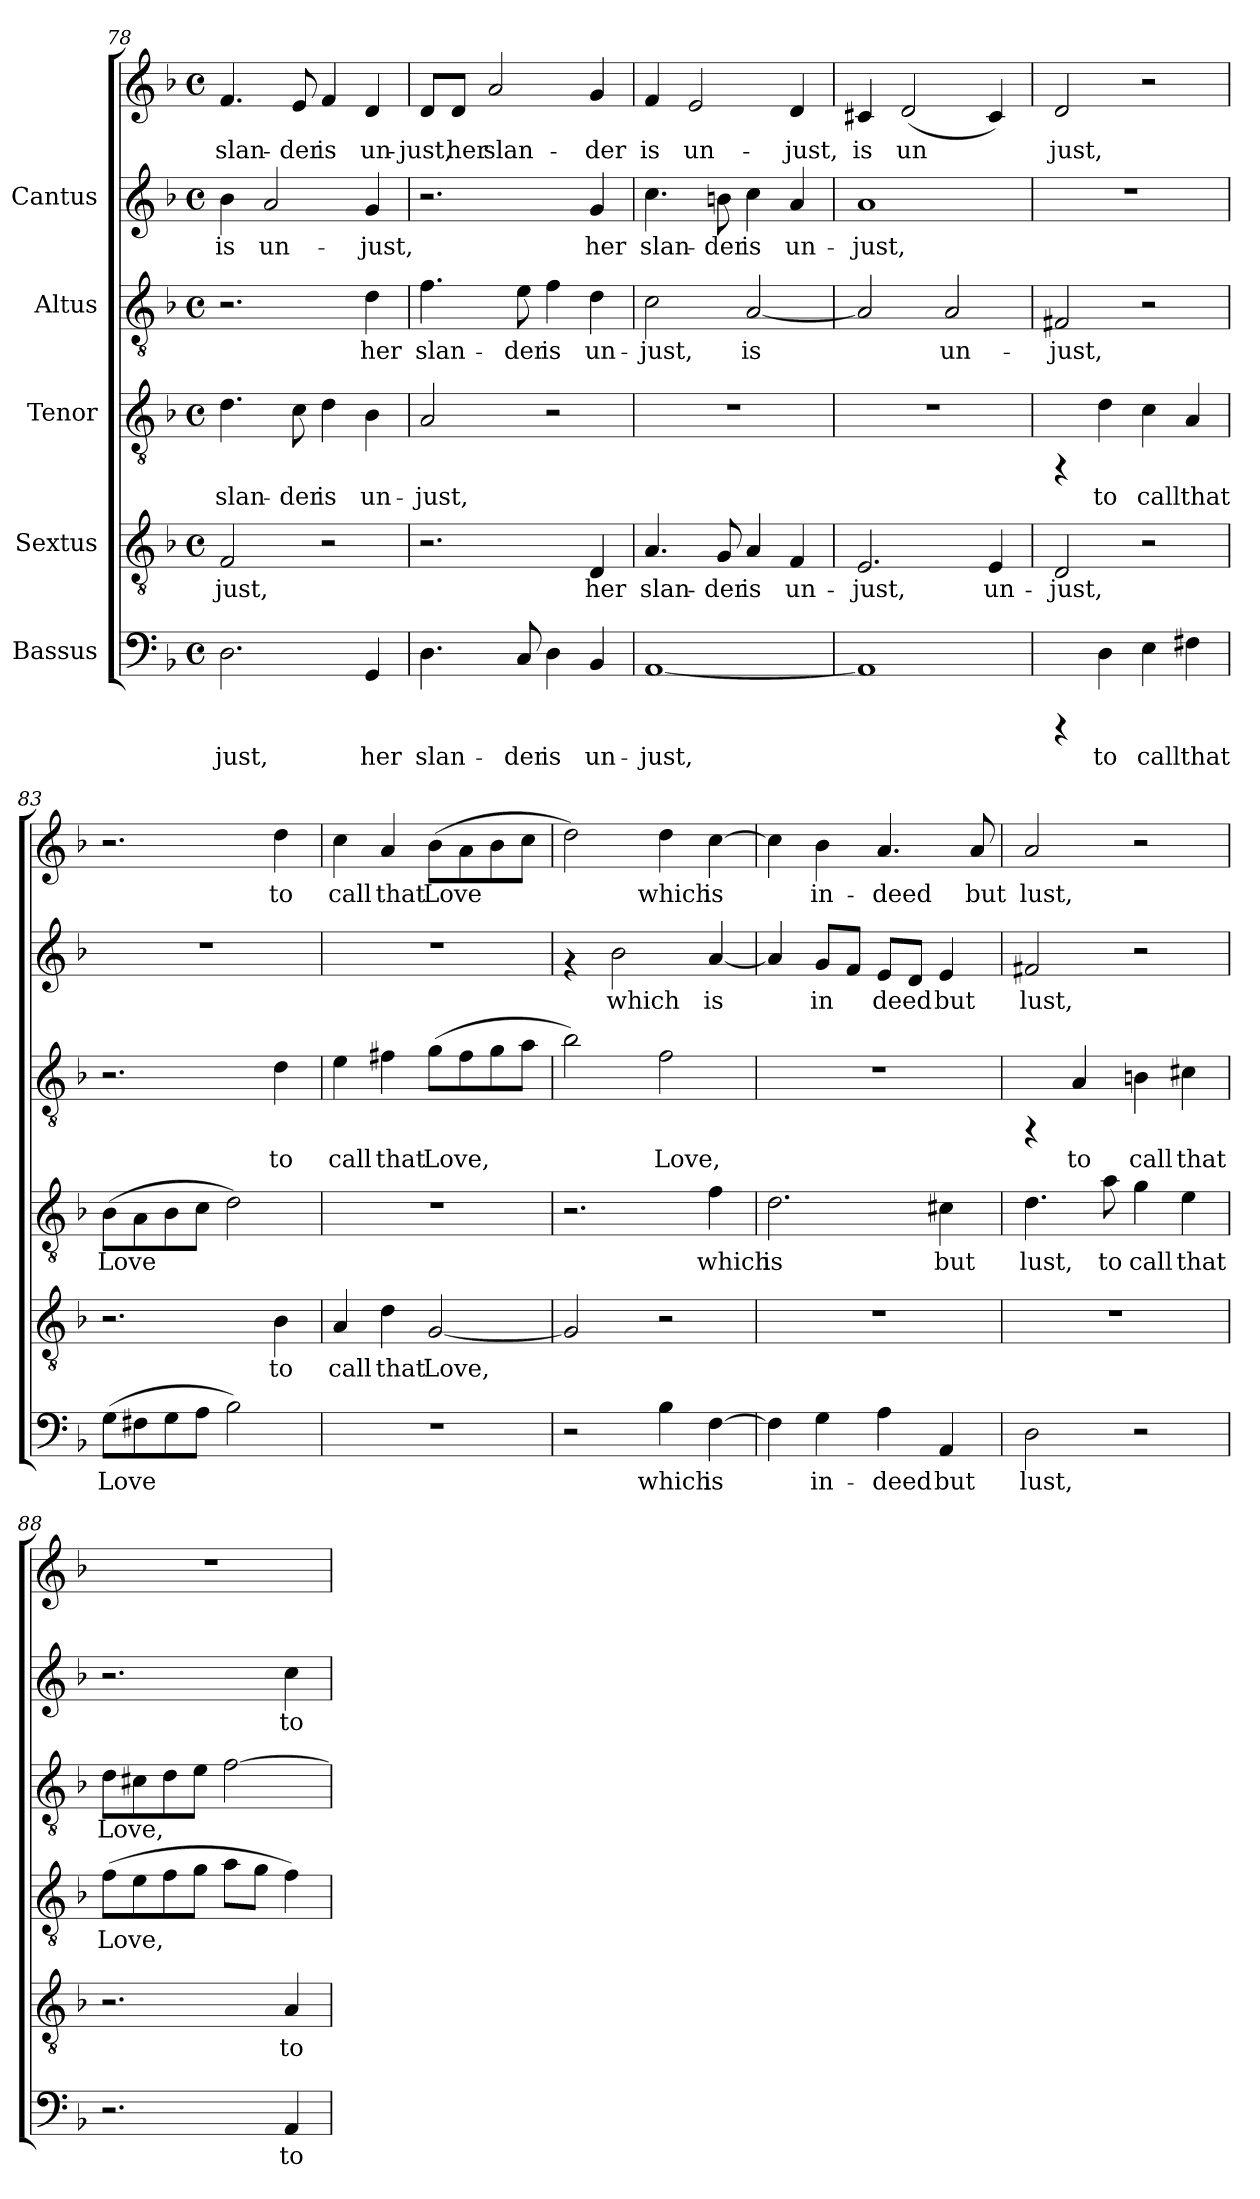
**kern	**text	**kern	**text	**kern	**text	**kern	**text	**kern	**text	**kern	**text
*part5	*part5	*part4	*part4	*part3	*part3	*part2	*part2	*part1	*part1	*part1	*part1
*staff6	*staff6	*staff5	*staff5	*staff4	*staff4	*staff3	*staff3	*staff2	*staff2	*staff1	*staff1
*I"Bassus	*	*I"Sextus	*	*I"Tenor	*	*I"Altus	*	*I"Cantus	*	*	*
*clefF4	*	*clefGv2	*	*clefGv2	*	*clefGv2	*	*clefG2	*	*clefG2	*
*k[b-]	*	*k[b-]	*	*k[b-]	*	*k[b-]	*	*k[b-]	*	*k[b-]	*
*F:	*	*F:	*	*F:	*	*F:	*	*F:	*	*F:	*
*M4/4	*	*M4/4	*	*M4/4	*	*M4/4	*	*M4/4	*	*M4/4	*
*met(c)	*	*met(c)	*	*met(c)	*	*met(c)	*	*met(c)	*	*met(c)	*
=78	=78	=78	=78	=78	=78	=78	=78	=78	=78	=78	=78
!	!LO:LY:b:cj	!	!LO:LY:b:cj	!	!LO:LY:b:cj	!	!	!	!LO:LY:b:cj	!	!LO:LY:b:cj
2.D\	-just,	2F/	-just,	4.d\	slan-	2.r	.	4b-\	-is	4.f/	slan-
!	!	!	!	!	!	!	!	!	!LO:LY:b:cj	!	!
.	.	.	.	.	.	.	.	2a/	un-	.	.
!	!	!	!	!	!LO:LY:b:cj	!	!	!	!	!	!LO:LY:b:cj
.	.	.	.	8c\	-der	.	.	.	.	8e/	-der
!	!	!	!	!	!LO:LY:b:cj	!	!	!	!	!	!LO:LY:b:cj
.	.	2r	.	4d\	is	.	.	.	.	4f/	is
!	!LO:LY:b:cj	!	!	!	!LO:LY:b:cj	!	!LO:LY:b:cj	!	!LO:LY:b:cj	!	!LO:LY:b:cj
4GG/	her	.	.	4B-\	un-	4d\	her	4g/	-just,	4d/	un-
=79	=79	=79	=79	=79	=79	=79	=79	=79	=79	=79	=79
!	!LO:LY:b:cj	!	!	!	!LO:LY:b:cj	!	!LO:LY:b:cj	!	!	!	!LO:LY:b:cj
4.D\	slan-	2.r	.	2A/	-just,	4.f\	slan-	2.r	.	8d/L	just,
!	!	!	!	!	!	!	!	!	!	!	!LO:LY:b:cj
.	.	.	.	.	.	.	.	.	.	8d/J	her
!	!	!	!	!	!	!	!	!	!	!	!LO:LY:b:cj
.	.	.	.	.	.	.	.	.	.	2a/	slan-
!	!LO:LY:b:cj	!	!	!	!	!	!LO:LY:b:cj	!	!	!	!
8C/	-der	.	.	.	.	8e\	-der	.	.	.	.
!	!LO:LY:b:cj	!	!	!	!	!	!LO:LY:b:cj	!	!	!	!
4D\	is	.	.	2r	.	4f\	is	.	.	.	.
!	!LO:LY:b:cj	!	!LO:LY:b:cj	!	!	!	!LO:LY:b:cj	!	!LO:LY:b:cj	!	!LO:LY:b:cj
4BB-/	un-	4D/	her	.	.	4d\	un-	4g/	her	4g/	-der
!!LO:PB:g=z
=80	=80	=80	=80	=80	=80	=80	=80	=80	=80	=80	=80
!	!LO:LY:b:cj	!	!LO:LY:b:cj	!	!	!	!LO:LY:b:cj	!	!LO:LY:b:cj	!	!LO:LY:b:cj
[<1AA	-just,	4.A/	slan-	1r	.	2c\	-just,	4.cc\	slan-	4f/	is
!	!	!	!	!	!	!	!	!	!	!	!LO:LY:b:cj
.	.	.	.	.	.	.	.	.	.	2e/	un-
!	!	!	!LO:LY:b:cj	!	!	!	!	!	!LO:LY:b:cj	!	!
.	.	8G/	-der	.	.	.	.	8bn\	-der	.	.
!	!	!	!LO:LY:b:cj	!	!	!	!LO:LY:b:cj	!	!LO:LY:b:cj	!	!
.	.	4A/	is	.	.	[<2A/	is	4cc\	is	.	.
!	!	!	!LO:LY:b:cj	!	!	!	!	!	!LO:LY:b:cj	!	!LO:LY:b:cj
.	.	4F/	un-	.	.	.	.	4a/	un-	4d/	-just,
=81	=81	=81	=81	=81	=81	=81	=81	=81	=81	=81	=81
!	!	!	!LO:LY:b:cj	!	!	!	!LO:LY:b:cj	!	!LO:LY:b:cj	!	!LO:LY:b:cj
1AA]	.	2.E/	-just,	1r	.	2A/]	.	1a	-just,	4c#X/	-is
!	!	!	!	!	!	!	!	!	!	!	!LO:LY:b:cj
.	.	.	.	.	.	.	.	.	.	(<2d/	un-
!	!	!	!	!	!	!	!LO:LY:b:cj	!	!	!	!
.	.	.	.	.	.	2A/	un-	.	.	.	.
!	!	!	!LO:LY:b:cj	!	!	!	!	!	!	!	!LO:LY:b:cj
.	.	4E/	un-	.	.	.	.	.	.	4c#/)	--
=82	=82	=82	=82	=82	=82	=82	=82	=82	=82	=82	=82
!	!	!	!LO:LY:b:cj	!	!	!	!LO:LY:b:cj	!	!	!	!LO:LY:b:cj
4rCCC	.	2D/	-just,	4rFF	.	2F#X/	-just,	1r	.	2d/	just,
!	!LO:LY:b:cj	!	!	!	!LO:LY:b:cj	!	!	!	!	!	!
4D\	to	.	.	4d\	to	.	.	.	.	.	.
!	!LO:LY:b:cj	!	!	!	!LO:LY:b:cj	!	!	!	!	!	!
4E\	call	2r	.	4c\	call	2r	.	.	.	2r	.
!	!LO:LY:b:cj	!	!	!	!LO:LY:b:cj	!	!	!	!	!	!
4F#X\	that	.	.	4A/	that	.	.	.	.	.	.
=83	=83	=83	=83	=83	=83	=83	=83	=83	=83	=83	=83
!	!LO:LY:b:cj	!	!	!	!LO:LY:b:cj	!	!	!	!	!	!
(>8G\L	Love	2.r	.	(>8B-\L	Love	2.r	.	1r	.	2.r	.
!	!LO:LY:b:cj	!	!	!	!LO:LY:b:cj	!	!	!	!	!	!
8F#X\	.	.	.	8A\	.	.	.	.	.	.	.
!	!LO:LY:b:cj	!	!	!	!LO:LY:b:cj	!	!	!	!	!	!
8G\	.	.	.	8B-\	.	.	.	.	.	.	.
!	!LO:LY:b:cj	!	!	!	!LO:LY:b:cj	!	!	!	!	!	!
8A\J	.	.	.	8c\J	.	.	.	.	.	.	.
!	!LO:LY:b:cj	!	!	!	!LO:LY:b:cj	!	!	!	!	!	!
2B-\)	.	.	.	2d\)	.	.	.	.	.	.	.
!	!	!	!LO:LY:b:cj	!	!	!	!LO:LY:b:cj	!	!	!	!LO:LY:b:cj
.	.	4B-\	to	.	.	4d\	to	.	.	4dd\	to
=84	=84	=84	=84	=84	=84	=84	=84	=84	=84	=84	=84
!	!	!	!LO:LY:b:cj	!	!	!	!LO:LY:b:cj	!	!	!	!LO:LY:b:cj
1r	.	4A/	call	1r	.	4e\	call	1r	.	4cc\	call
!	!	!	!LO:LY:b:cj	!	!	!	!LO:LY:b:cj	!	!	!	!LO:LY:b:cj
.	.	4d\	that	.	.	4f#X\	that	.	.	4a/	that
!	!	!	!LO:LY:b:cj	!	!	!	!LO:LY:b:cj	!	!	!	!LO:LY:b:cj
.	.	[<2G/	Love,	.	.	(>8g\L	Love,	.	.	(>8b-\L	Love
!	!	!	!	!	!	!	!LO:LY:b:cj	!	!	!	!LO:LY:b:cj
.	.	.	.	.	.	8f#\	.	.	.	8a\	.
!	!	!	!	!	!	!	!LO:LY:b:cj	!	!	!	!LO:LY:b:cj
.	.	.	.	.	.	8g\	.	.	.	8b-\	.
!	!	!	!	!	!	!	!LO:LY:b:cj	!	!	!	!LO:LY:b:cj
.	.	.	.	.	.	8a\J	.	.	.	8cc\J	.
!!LO:LB:g=z
=85	=85	=85	=85	=85	=85	=85	=85	=85	=85	=85	=85
!	!	!	!	!	!	!	!LO:LY:b:cj	!	!	!	!LO:LY:b:cj
2r	.	2G/]	.	2.r	.	2b-\)	.	4rf	.	2dd\)	.
!	!	!	!	!	!	!	!	!	!LO:LY:b:cj	!	!
.	.	.	.	.	.	.	.	2b-\	which	.	.
!	!LO:LY:b:cj	!	!	!	!	!	!LO:LY:b:cj	!	!	!	!LO:LY:b:cj
4B-\	which	2r	.	.	.	2f\	Love,	.	.	4dd\	which
!	!LO:LY:b:cj	!	!	!	!LO:LY:b:cj	!	!	!	!LO:LY:b:cj	!	!LO:LY:b:cj
[>4F\	is	.	.	4f\	which	.	.	[<4a/	is	[>4cc\	is
=86	=86	=86	=86	=86	=86	=86	=86	=86	=86	=86	=86
!	!LO:LY:b:cj	!	!	!	!LO:LY:b:cj	!	!	!	!LO:LY:b:cj	!	!LO:LY:b:cj
4F\]	.	1r	.	2.d\	is	1r	.	4a/]	.	4cc\]	.
!	!LO:LY:b:cj	!	!	!	!	!	!	!	!LO:LY:b:cj	!	!LO:LY:b:cj
4G\	in-	.	.	.	.	.	.	8g/L	in-	4b-\	in-
!	!	!	!	!	!	!	!	!	!LO:LY:b:cj	!	!
.	.	.	.	.	.	.	.	8f/J	-	.	.
!	!LO:LY:b:cj	!	!	!	!	!	!	!	!LO:LY:b:cj	!	!LO:LY:b:cj
4A\	-deed	.	.	.	.	.	.	8e/L	deed	4.a/	-deed
!	!	!	!	!	!	!	!	!	!LO:LY:b:cj	!	!
.	.	.	.	.	.	.	.	8d/J	.	.	.
!	!LO:LY:b:cj	!	!	!	!LO:LY:b:cj	!	!	!	!LO:LY:b:cj	!	!
4AA/	but	.	.	4c#X\	but	.	.	4e/	but	.	.
!	!	!	!	!	!	!	!	!	!	!	!LO:LY:b:cj
.	.	.	.	.	.	.	.	.	.	8a/	but
=87	=87	=87	=87	=87	=87	=87	=87	=87	=87	=87	=87
!	!LO:LY:b:cj	!	!	!	!LO:LY:b:cj	!	!	!	!LO:LY:b:cj	!	!LO:LY:b:cj
2D\	lust,	1r	.	4.d\	lust,	4rFF	.	2f#X/	lust,	2a/	lust,
!	!	!	!	!	!	!	!LO:LY:b:cj	!	!	!	!
.	.	.	.	.	.	4A/	to	.	.	.	.
!	!	!	!	!	!LO:LY:b:cj	!	!	!	!	!	!
.	.	.	.	8a\	to	.	.	.	.	.	.
!	!	!	!	!	!LO:LY:b:cj	!	!LO:LY:b:cj	!	!	!	!
2r	.	.	.	4g\	call	4Bn\	call	2r	.	2r	.
!	!	!	!	!	!LO:LY:b:cj	!	!LO:LY:b:cj	!	!	!	!
.	.	.	.	4e\	that	4c#X\	that	.	.	.	.
=88	=88	=88	=88	=88	=88	=88	=88	=88	=88	=88	=88
!	!	!	!	!	!LO:LY:b:cj	!	!LO:LY:b:cj	!	!	!	!
2.r	.	2.r	.	(>8f\L	Love,	8d\L	Love,	2.r	.	1r	.
!	!	!	!	!	!LO:LY:b:cj	!	!LO:LY:b:cj	!	!	!	!
.	.	.	.	8e\	.	8c#X\	.	.	.	.	.
!	!	!	!	!	!LO:LY:b:cj	!	!LO:LY:b:cj	!	!	!	!
.	.	.	.	8f\	.	8d\	.	.	.	.	.
!	!	!	!	!	!LO:LY:b:cj	!	!LO:LY:b:cj	!	!	!	!
.	.	.	.	8g\J	.	8e\J	.	.	.	.	.
!	!	!	!	!	!LO:LY:b:cj	!	!LO:LY:b:cj	!	!	!	!
.	.	.	.	8a\L	.	[>2f\	.	.	.	.	.
!	!	!	!	!	!LO:LY:b:cj	!	!	!	!	!	!
.	.	.	.	8g\J	.	.	.	.	.	.	.
!	!LO:LY:b:cj	!	!LO:LY:b:cj	!	!LO:LY:b:cj	!	!	!	!LO:LY:b:cj	!	!
4AA/	to	4A/	to	4f\)	.	.	.	4cc\	to	.	.
=	=	=	=	=	=	=	=	=	=	=	=
*-	*-	*-	*-	*-	*-	*-	*-	*-	*-	*-	*-
